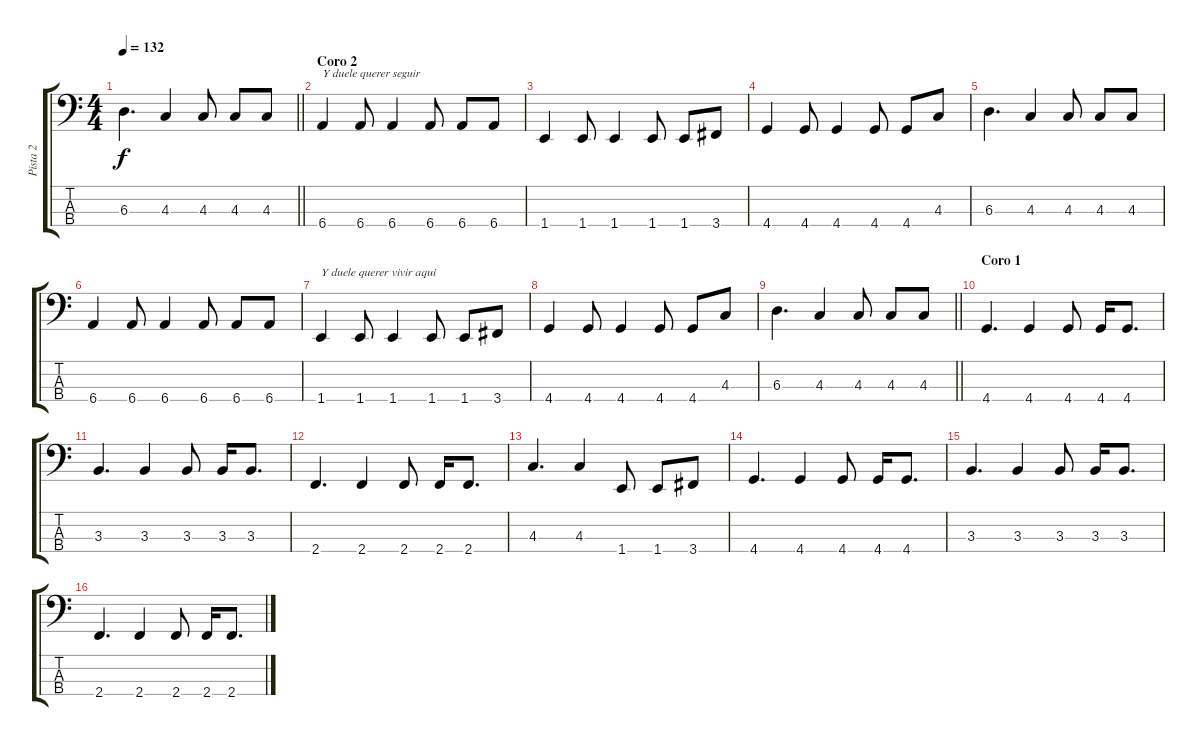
\track ("Pista 2" "Pista 2") {instrument electricbassfinger}
\staff {score tabs}
\tuning (Gb2 Db2 Ab1 Eb1) {hide}
\ts (4 4)
\tempo 132
\clef f4
\barLineRight lightlight
\ks c
6.3.4{d dy f} 4.3.4 4.3.8 4.3.8 4.3.8 |
\section ("" "Coro 2")
6.4.4{txt "Y duele querer seguir"} 6.4.8 6.4.4 6.4.8 6.4.8 6.4.8 |
1.4.4 1.4.8 1.4.4 1.4.8 1.4.8 3.4.8 |
4.4.4 4.4.8 4.4.4 4.4.8 4.4.8 4.3.8 |
6.3.4{d} 4.3.4 4.3.8 4.3.8 4.3.8 |
6.4.4 6.4.8 6.4.4 6.4.8 6.4.8 6.4.8 |
1.4.4{txt "Y duele querer vivir aqui"} 1.4.8 1.4.4 1.4.8 1.4.8 3.4.8 |
4.4.4 4.4.8 4.4.4 4.4.8 4.4.8 4.3.8 |
\barLineRight lightlight
6.3.4{d} 4.3.4 4.3.8 4.3.8 4.3.8 |
\section ("" "Coro 1")
4.4.4{d} 4.4.4 4.4.8 4.4.16 4.4.8{d} |
3.3.4{d} 3.3.4 3.3.8 3.3.16 3.3.8{d} |
2.4.4{d} 2.4.4 2.4.8 2.4.16 2.4.8{d} |
4.3.4{d} 4.3.4 1.4.8 1.4.8 3.4.8 |
4.4.4{d} 4.4.4 4.4.8 4.4.16 4.4.8{d} |
3.3.4{d} 3.3.4 3.3.8 3.3.16 3.3.8{d} |
2.4.4{d} 2.4.4 2.4.8 2.4.16 2.4.8{d}
